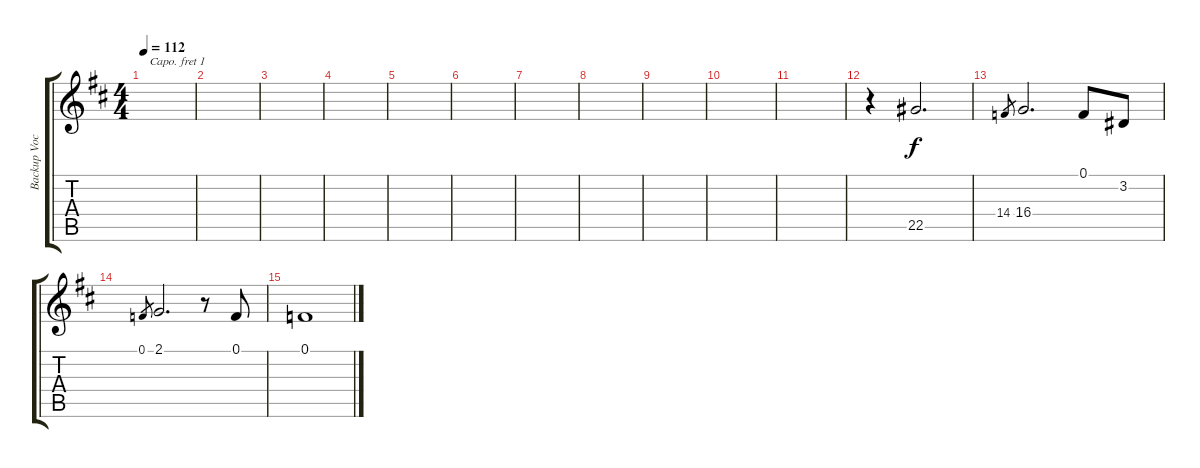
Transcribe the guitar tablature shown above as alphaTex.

\track ("Backup Vocals" "Backup Voc") {instrument lead1square}
\staff {score tabs}
\capo 1
\tuning (E4 B3 G3 D3 A2 E2) {hide}
\ts (4 4)
\tempo 112
\clef g2
\ks d
|
|
|
|
|
|
|
|
|
|
|
r.4 22.5.2{d} |
14.4.8{gr} 16.4.2{d} 0.1.8 3.2.8 |
0.1.8{gr} 2.1.2{d} r.8 0.1.8 |
0.1.1
